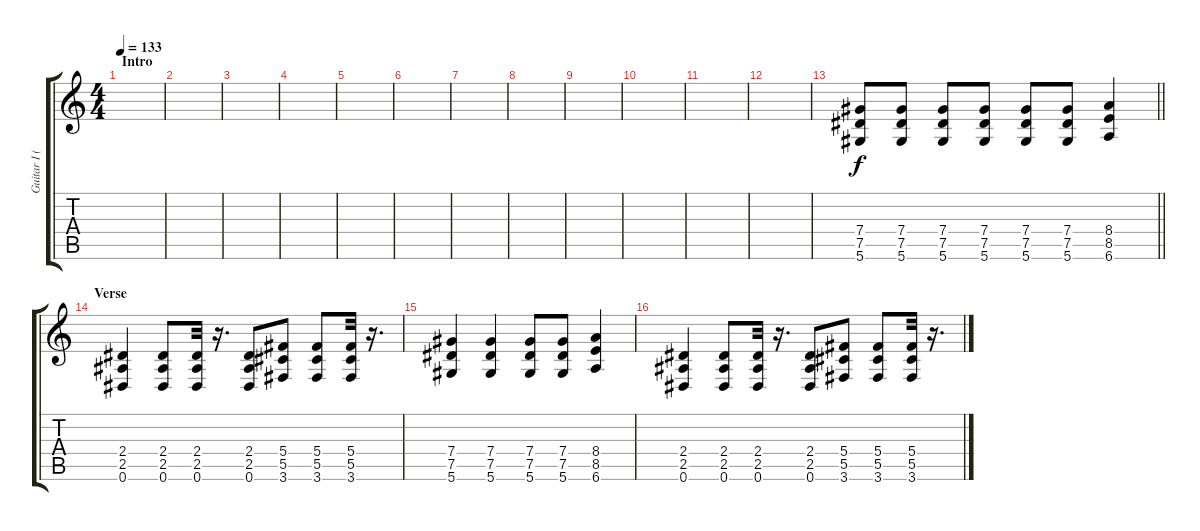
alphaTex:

\track ("Guitar I (Richard Fortus)" "Guitar I (") {instrument overdrivenguitar}
\staff {score tabs}
\tuning (Eb4 Bb3 Gb3 Db3 Ab2 Eb2) {hide}
\ts (4 4)
\section ("" "Intro")
\tempo 133
\clef g2
\ks c
|
|
|
|
|
|
|
|
|
|
|
|
\barLineRight lightlight
(7.4 7.5 5.6).8 (7.4 7.5 5.6).8 (7.4 7.5 5.6).8 (7.4 7.5 5.6).8 (7.4 7.5 5.6).8 (7.4 7.5 5.6).8 (8.4 8.5 6.6).4 |
\section ("" "Verse")
(2.4 2.5 0.6).4 (2.4 2.5 0.6).8 (2.4 2.5 0.6).32 r.16{d} (2.4 2.5 0.6).8 (5.4 5.5 3.6).8 (5.4 5.5 3.6).8 (5.4 5.5 3.6).32 r.16{d} |
(7.4 7.5 5.6).4 (7.4 7.5 5.6).4 (7.4 7.5 5.6).8 (7.4 7.5 5.6).8 (8.4 8.5 6.6).4 |
(2.4 2.5 0.6).4 (2.4 2.5 0.6).8 (2.4 2.5 0.6).32 r.16{d} (2.4 2.5 0.6).8 (5.4 5.5 3.6).8 (5.4 5.5 3.6).8 (5.4 5.5 3.6).32 r.16{d}
